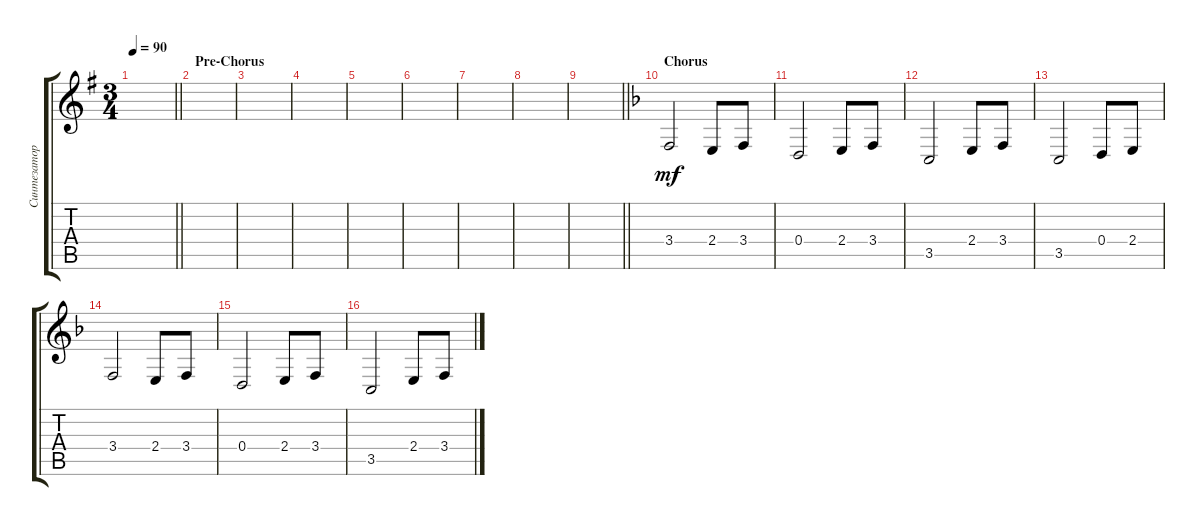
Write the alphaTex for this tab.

\track ("Синтезатор" "Синтезатор") {instrument trombone}
\staff {score tabs}
\tuning (E4 B3 G3 D3 A2 E2) {hide}
\ts (3 4)
\tempo 90
\clef g2
\barLineRight lightlight
\ks eminor
|
\section ("" "Pre-Chorus")
|
|
|
|
|
|
|
\barLineRight lightlight
|
\section ("" "Chorus")
\ks dminor
3.4.2{dy mf} 2.4.8 3.4.8 |
0.4.2 2.4.8 3.4.8 |
3.5.2 2.4.8 3.4.8 |
3.5.2 0.4.8 2.4.8 |
3.4.2 2.4.8 3.4.8 |
0.4.2 2.4.8 3.4.8 |
3.5.2 2.4.8 3.4.8
